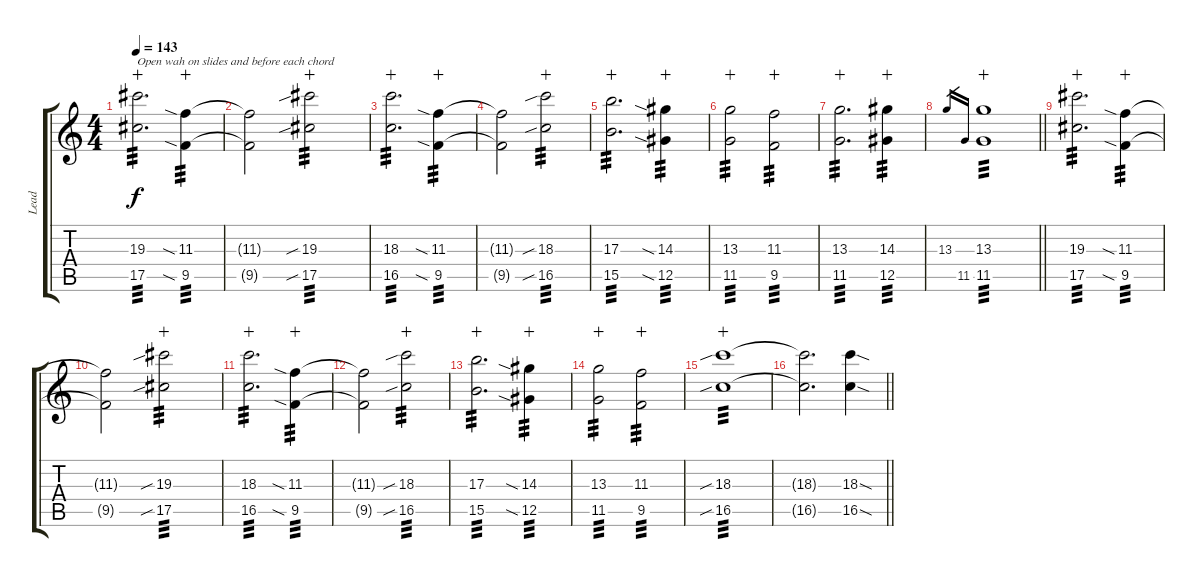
\track ("Lead" "Lead") {instrument distortionguitar}
\staff {score tabs}
\tuning (Eb4 Bb3 Gb3 Db3 Ab2 Eb2) {hide}
\ts (4 4)
\tempo 143
\clef g2
\ks c
(19.3 17.5).2{d txt "Open wah on slides and before each chord" tp 3 dy f wahc} (11.3{sia} 9.5{sia}).4{tp 3 wahc} |
(11.3{t} 9.5{t}).2 (19.3{sib} 17.5{sib}).2{tp 3 wahc} |
(18.3 16.5).2{d tp 3 wahc} (11.3{sia} 9.5{sia}).4{tp 3 wahc} |
(11.3{t} 9.5{t}).2 (18.3{sib} 16.5{sib}).2{tp 3 wahc} |
(17.3 15.5).2{d tp 3 wahc} (14.3{sia} 12.5{sia}).4{tp 3 wahc} |
(13.3 11.5).2{tp 3 wahc} (11.3 9.5).2{tp 3 wahc} |
(13.3 11.5).2{d tp 3 wahc} (14.3 12.5).4{tp 3 wahc} |
\barLineRight lightlight
13.3.16{gr} 11.5.16{gr} (13.3 11.5).1{tp 3 wahc} |
(19.3 17.5).2{d tp 3 wahc} (11.3{sia} 9.5{sia}).4{tp 3 wahc} |
(11.3{t} 9.5{t}).2 (19.3{sib} 17.5{sib}).2{tp 3 wahc} |
(18.3 16.5).2{d tp 3 wahc} (11.3{sia} 9.5{sia}).4{tp 3 wahc} |
(11.3{t} 9.5{t}).2 (18.3{sib} 16.5{sib}).2{tp 3 wahc} |
(17.3 15.5).2{d tp 3 wahc} (14.3{sia} 12.5{sia}).4{tp 3 wahc} |
(13.3 11.5).2{tp 3 wahc} (11.3 9.5).2{tp 3 wahc} |
(18.3{sib} 16.5{sib}).1{tp 3 wahc} |
\barLineRight lightlight
(18.3{t} 16.5{t}).2{d} (18.3{sod} 16.5{sod}).4
